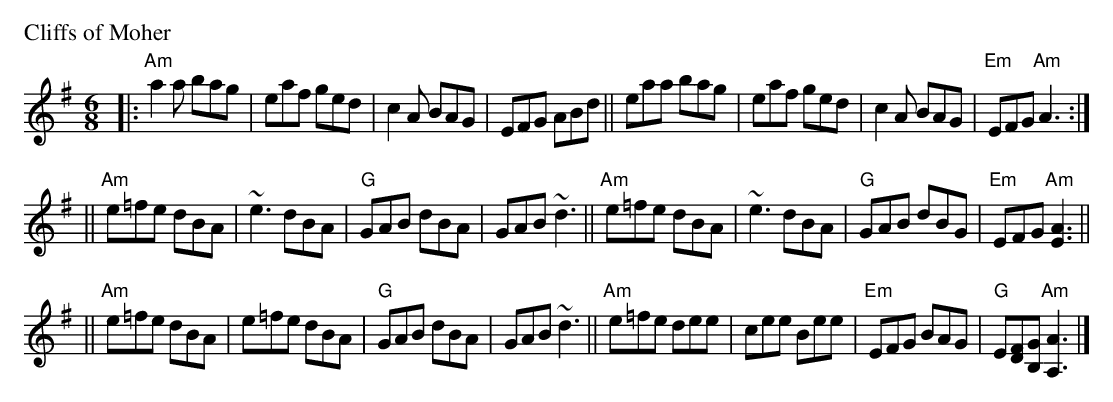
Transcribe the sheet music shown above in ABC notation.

X:1
P: Cliffs of Moher
M: 6/8
K: Ador
|:"Am"a2a  bag |  eaf  ged |     c2A BAG |     EFG ABd \
||    eaa  bag |  eaf  ged |     c2A BAG | "Em"EFG "Am"A3 :|
||"Am"e=fe dBA | ~e3   dBA |  "G"GAB dBA |     GAB ~d3 \
||"Am"e=fe dBA | ~e3   dBA |  "G"GAB dBG | "Em"EFG "Am"[E3A3] ||
||"Am"e=fe dBA |  e=fe dBA |  "G"GAB dBA |     GAB ~d3 \
||"Am"e=fe dee |  cee  Bee | "Em"EFG BAG |  "G"E[DF][B,G] "Am"[A3A,3] |]
